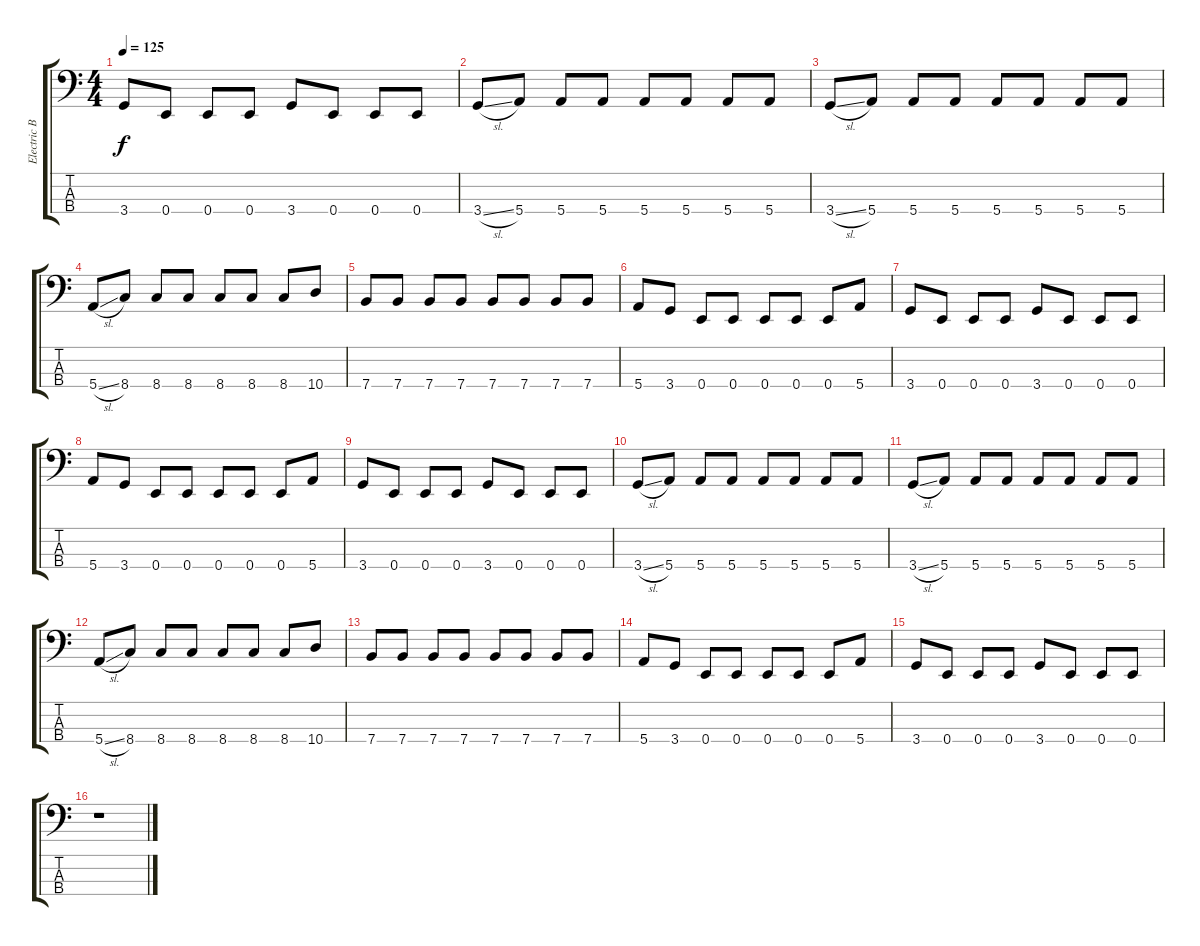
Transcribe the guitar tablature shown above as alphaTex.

\track ("Electric Bass" "Electric B") {instrument electricbassfinger}
\staff {score tabs}
\tuning (G2 D2 A1 E1) {hide}
\ts (4 4)
\tempo 125
\clef f4
\ks c
3.4.8{dy f} 0.4.8 0.4.8 0.4.8 3.4.8 0.4.8 0.4.8 0.4.8 |
3.4{sl}.8 5.4.8 5.4.8 5.4.8 5.4.8 5.4.8 5.4.8 5.4.8 |
3.4{sl}.8 5.4.8 5.4.8 5.4.8 5.4.8 5.4.8 5.4.8 5.4.8 |
5.4{sl}.8 8.4.8 8.4.8 8.4.8 8.4.8 8.4.8 8.4.8 10.4.8 |
7.4.8 7.4.8 7.4.8 7.4.8 7.4.8 7.4.8 7.4.8 7.4.8 |
5.4.8 3.4.8 0.4.8 0.4.8 0.4.8 0.4.8 0.4.8 5.4.8 |
3.4.8 0.4.8 0.4.8 0.4.8 3.4.8 0.4.8 0.4.8 0.4.8 |
5.4.8 3.4.8 0.4.8 0.4.8 0.4.8 0.4.8 0.4.8 5.4.8 |
3.4.8 0.4.8 0.4.8 0.4.8 3.4.8 0.4.8 0.4.8 0.4.8 |
3.4{sl}.8 5.4.8 5.4.8 5.4.8 5.4.8 5.4.8 5.4.8 5.4.8 |
3.4{sl}.8 5.4.8 5.4.8 5.4.8 5.4.8 5.4.8 5.4.8 5.4.8 |
5.4{sl}.8 8.4.8 8.4.8 8.4.8 8.4.8 8.4.8 8.4.8 10.4.8 |
7.4.8 7.4.8 7.4.8 7.4.8 7.4.8 7.4.8 7.4.8 7.4.8 |
5.4.8 3.4.8 0.4.8 0.4.8 0.4.8 0.4.8 0.4.8 5.4.8 |
3.4.8 0.4.8 0.4.8 0.4.8 3.4.8 0.4.8 0.4.8 0.4.8 |
r.1
